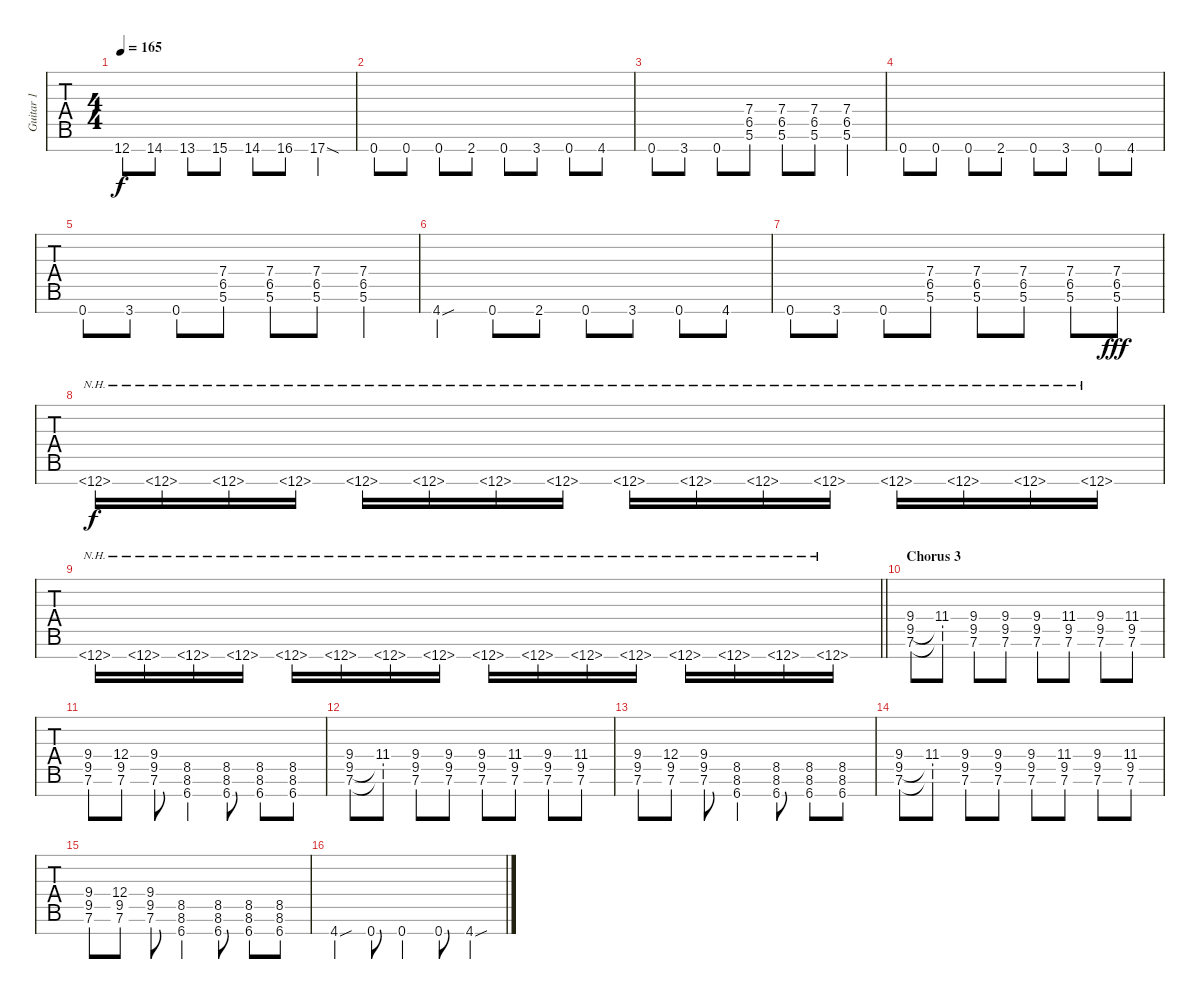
\track ("Guitar 1" "Guitar 1") {instrument distortionguitar}
\staff {tabs}
\tuning (E4 B3 G3 D3 A2 E2 B1) {hide}
\ts (4 4)
\tempo 165
\clef g2
\ks c
12.7.8{dy f} 14.7.8 13.7.8 15.7.8 14.7.8 16.7.8 17.7{sod}.4 |
0.7.8 0.7.8 0.7.8 2.7.8 0.7.8 3.7.8 0.7.8 4.7.8 |
0.7.8 3.7.8 0.7.8 (7.4 6.5 5.6).8 (7.4 6.5 5.6).8 (7.4 6.5 5.6).8 (7.4 6.5 5.6).4 |
0.7.8 0.7.8 0.7.8 2.7.8 0.7.8 3.7.8 0.7.8 4.7.8 |
0.7.8 3.7.8 0.7.8 (7.4 6.5 5.6).8 (7.4 6.5 5.6).8 (7.4 6.5 5.6).8 (7.4 6.5 5.6).4 |
4.7{sou}.4 0.7.8 2.7.8 0.7.8 3.7.8 0.7.8 4.7.8 |
0.7.8 3.7.8 0.7.8 (7.4 6.5 5.6).8 (7.4 6.5 5.6).8 (7.4 6.5 5.6).8 (7.4 6.5 5.6).8 (7.4 6.5 5.6).8{dy fff} |
0.7{nh}.16{dy f} 0.7{nh}.16 0.7{nh}.16 0.7{nh}.16 0.7{nh}.16 0.7{nh}.16 0.7{nh}.16 0.7{nh}.16 0.7{nh}.16 0.7{nh}.16 0.7{nh}.16 0.7{nh}.16 0.7{nh}.16 0.7{nh}.16 0.7{nh}.16 0.7{nh}.16 |
\barLineRight lightlight
0.7{nh}.16 0.7{nh}.16 0.7{nh}.16 0.7{nh}.16 0.7{nh}.16 0.7{nh}.16 0.7{nh}.16 0.7{nh}.16 0.7{nh}.16 0.7{nh}.16 0.7{nh}.16 0.7{nh}.16 0.7{nh}.16 0.7{nh}.16 0.7{nh}.16 0.7{nh}.16 |
\section ("" "Chorus 3")
(9.4 9.5 7.6).8 (11.4 9.5{t} 7.6{t}).8 (9.4 9.5 7.6).8 (9.4 9.5 7.6).8 (9.4 9.5 7.6).8 (11.4 9.5 7.6).8 (9.4 9.5 7.6).8 (11.4 9.5 7.6).8 |
(9.4 9.5 7.6).8 (12.4 9.5 7.6).8 (9.4 9.5 7.6).8 (8.5 8.6 6.7).4 (8.5 8.6 6.7).8 (8.5 8.6 6.7).8 (8.5 8.6 6.7).8 |
(9.4 9.5 7.6).8 (11.4 9.5{t} 7.6{t}).8 (9.4 9.5 7.6).8 (9.4 9.5 7.6).8 (9.4 9.5 7.6).8 (11.4 9.5 7.6).8 (9.4 9.5 7.6).8 (11.4 9.5 7.6).8 |
(9.4 9.5 7.6).8 (12.4 9.5 7.6).8 (9.4 9.5 7.6).8 (8.5 8.6 6.7).4 (8.5 8.6 6.7).8 (8.5 8.6 6.7).8 (8.5 8.6 6.7).8 |
(9.4 9.5 7.6).8 (11.4 9.5{t} 7.6{t}).8 (9.4 9.5 7.6).8 (9.4 9.5 7.6).8 (9.4 9.5 7.6).8 (11.4 9.5 7.6).8 (9.4 9.5 7.6).8 (11.4 9.5 7.6).8 |
(9.4 9.5 7.6).8 (12.4 9.5 7.6).8 (9.4 9.5 7.6).8 (8.5 8.6 6.7).4 (8.5 8.6 6.7).8 (8.5 8.6 6.7).8 (8.5 8.6 6.7).8 |
4.7{sou}.4 0.7.8 0.7.4 0.7.8 4.7{sou}.4
